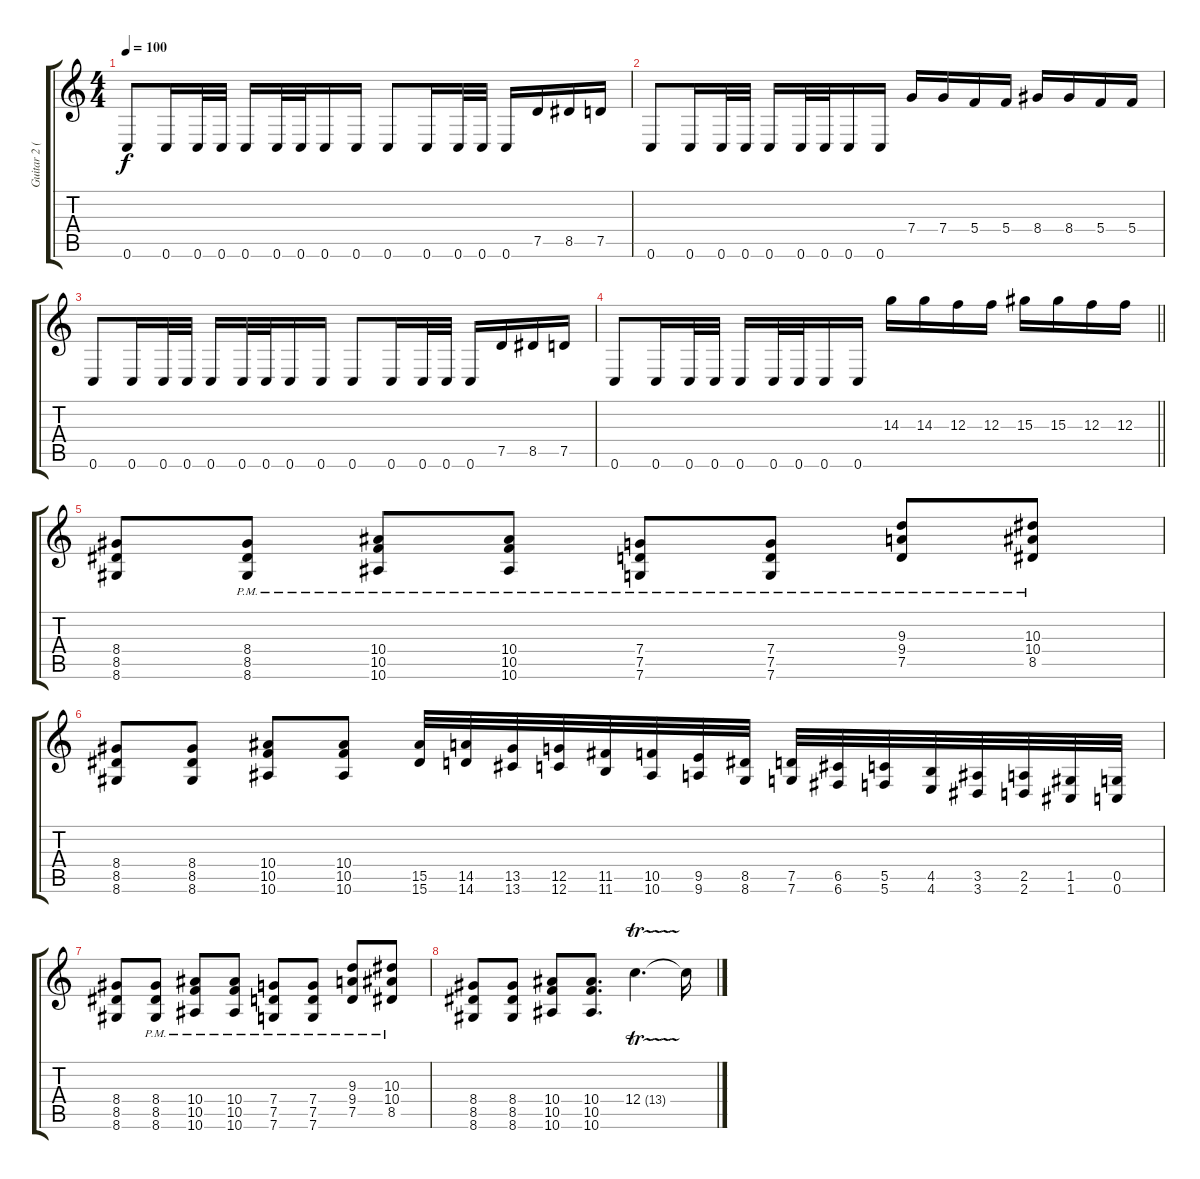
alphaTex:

\track ("Guitar 2 (Distorted- Tuck)" "Guitar 2 (") {instrument distortionguitar}
\staff {score tabs}
\tuning (D4 A3 F3 C3 G2 C2) {hide}
\ts (4 4)
\tempo 100
\clef g2
\ks c
0.6.8{dy f} 0.6.16 0.6.32 0.6.32 0.6.16 0.6.32 0.6.32 0.6.16 0.6.16 0.6.8 0.6.16 0.6.32 0.6.32 0.6.16 7.5.16 8.5.16 7.5.16 |
0.6.8 0.6.16 0.6.32 0.6.32 0.6.16 0.6.32 0.6.32 0.6.16 0.6.16 7.4.16 7.4.16 5.4.16 5.4.16 8.4.16 8.4.16 5.4.16 5.4.16 |
0.6.8 0.6.16 0.6.32 0.6.32 0.6.16 0.6.32 0.6.32 0.6.16 0.6.16 0.6.8 0.6.16 0.6.32 0.6.32 0.6.16 7.5.16 8.5.16 7.5.16 |
\barLineRight lightlight
0.6.8 0.6.16 0.6.32 0.6.32 0.6.16 0.6.32 0.6.32 0.6.16 0.6.16 14.3.16 14.3.16 12.3.16 12.3.16 15.3.16 15.3.16 12.3.16 12.3.16 |
(8.4 8.5 8.6).8 (8.4{pm} 8.5{pm} 8.6{pm}).8 (10.4{pm} 10.5{pm} 10.6{pm}).8 (10.4{pm} 10.5{pm} 10.6{pm}).8 (7.4{pm} 7.5{pm} 7.6{pm}).8 (7.4{pm} 7.5{pm} 7.6{pm}).8 (9.3{pm} 9.4{pm} 7.5{pm}).8 (10.3{pm} 10.4{pm} 8.5{pm}).8 |
(8.4 8.5 8.6).8 (8.4 8.5 8.6).8 (10.4 10.5 10.6).8 (10.4 10.5 10.6).8 (15.5 15.6).32{instrument guitarfretnoise} (14.5 14.6).32 (13.5 13.6).32 (12.5 12.6).32 (11.5 11.6).32 (10.5 10.6).32 (9.5 9.6).32 (8.5 8.6).32 (7.5 7.6).32 (6.5 6.6).32 (5.5 5.6).32 (4.5 4.6).32 (3.5 3.6).32 (2.5 2.6).32 (1.5 1.6).32 (0.5 0.6).32 |
(8.4 8.5 8.6).8{instrument distortionguitar} (8.4{pm} 8.5{pm} 8.6{pm}).8 (10.4{pm} 10.5{pm} 10.6{pm}).8 (10.4{pm} 10.5{pm} 10.6{pm}).8 (7.4{pm} 7.5{pm} 7.6{pm}).8 (7.4{pm} 7.5{pm} 7.6{pm}).8 (9.3{pm} 9.4{pm} 7.5{pm}).8 (10.3{pm} 10.4{pm} 8.5{pm}).8 |
(8.4 8.5 8.6).8 (8.4 8.5 8.6).8 (10.4 10.5 10.6).8 (10.4 10.5 10.6).8{d} 12.4{tr (13 32)}.4{d} 12.4{t}.16
